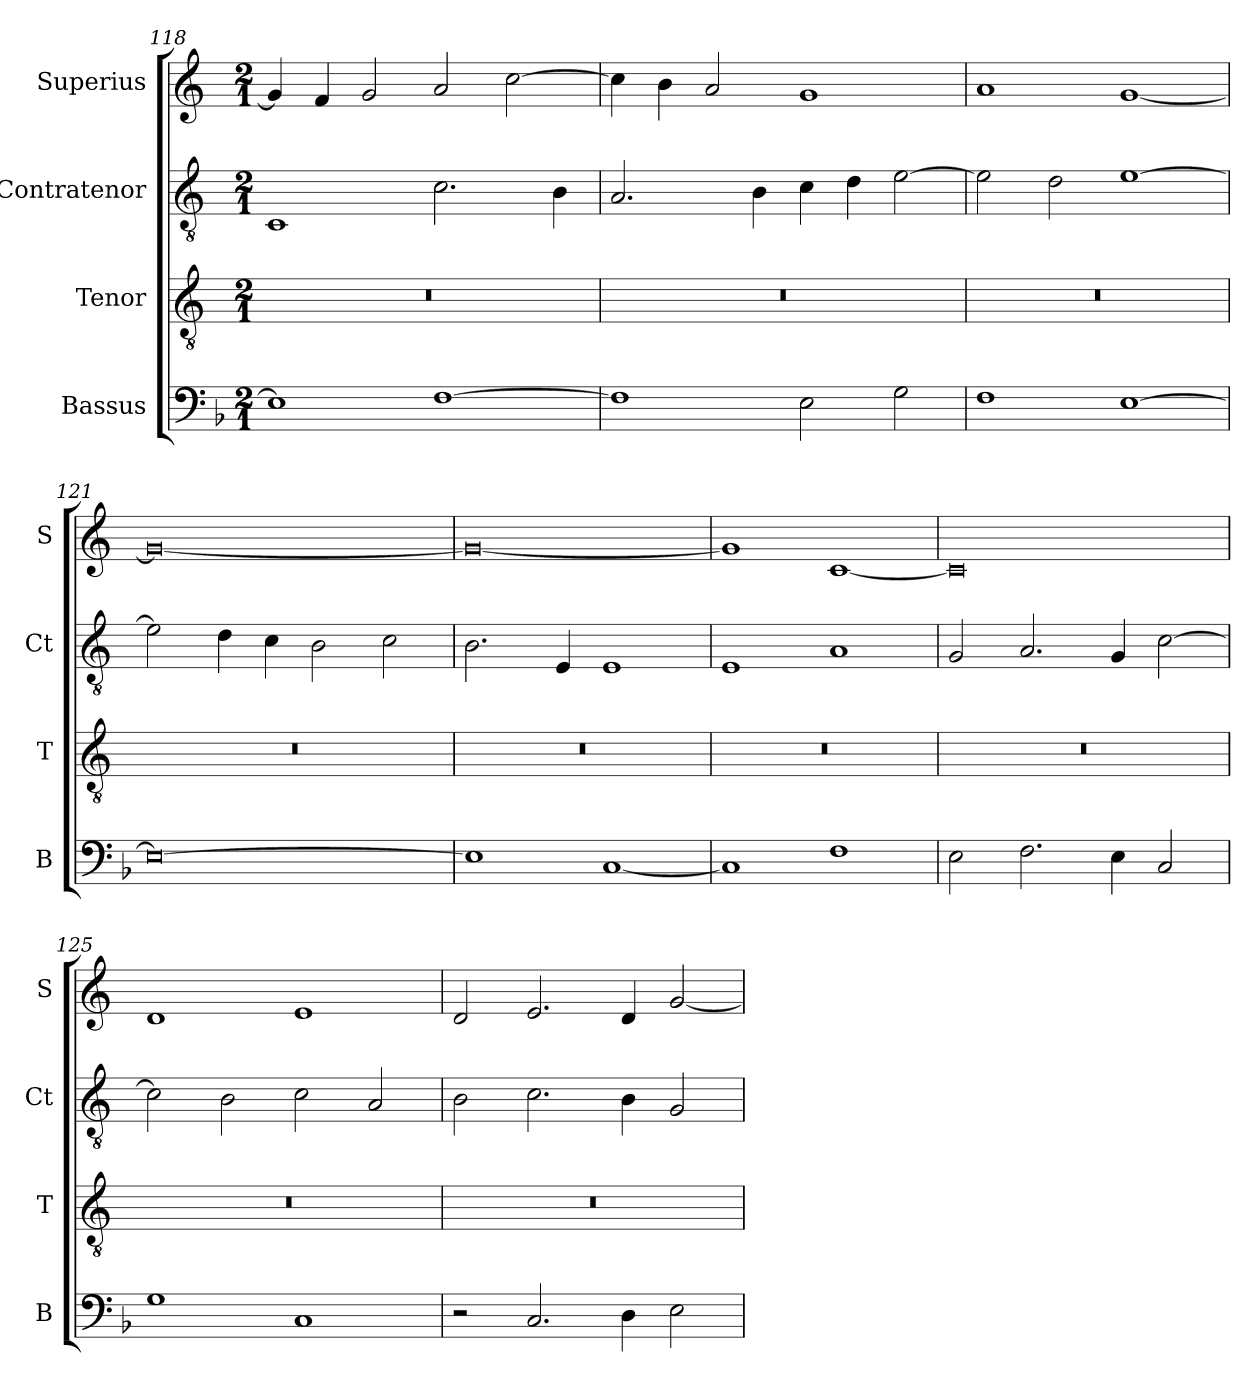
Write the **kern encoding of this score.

**kern	**kern	**kern	**kern
*part4	*part3	*part2	*part1
*staff4	*staff3	*staff2	*staff1
*I"Bassus	*I"Tenor	*I"Contratenor	*I"Superius
*I'B	*I'T	*I'Ct	*I'S
*clefF4	*clefGv2	*clefGv2	*clefG2
*k[b-]	*k[]	*k[]	*k[]
*M2/1	*M2/1	*M2/1	*M2/1
=118	=118	=118	=118
1E]	0r	1C	4g]
.	.	.	4f
.	.	.	2g
[1F	.	2.c	2a
.	.	.	[2cc
.	.	4B	.
=119	=119	=119	=119
1F]	0r	2.A	4cc]
.	.	.	4b
.	.	.	2a
.	.	4B	.
2E	.	4c	1g
.	.	4d	.
2G	.	[2e	.
=120	=120	=120	=120
1F	0r	2e]	1a
.	.	2d	.
[1E	.	[1e	[1g
=121	=121	=121	=121
0E_	0r	2e]	0g_
.	.	4d	.
.	.	4c	.
.	.	2B	.
.	.	2c	.
=122	=122	=122	=122
1E]	0r	2.B	0g_
.	.	4E	.
[1C	.	1E	.
=123	=123	=123	=123
1C]	0r	1E	1g]
1F	.	1A	[1c
=124	=124	=124	=124
2E	0r	2G	0c]
2.F	.	2.A	.
4E	.	4G	.
2C	.	[2c	.
=125	=125	=125	=125
1G	0r	2c]	1d
.	.	2B	.
1C	.	2c	1e
.	.	2A	.
=126	=126	=126	=126
2r	0r	2B	2d
2.C	.	2.c	2.e
4D	.	4B	4d
2E	.	2G	[2g
=	=	=	=
*-	*-	*-	*-
